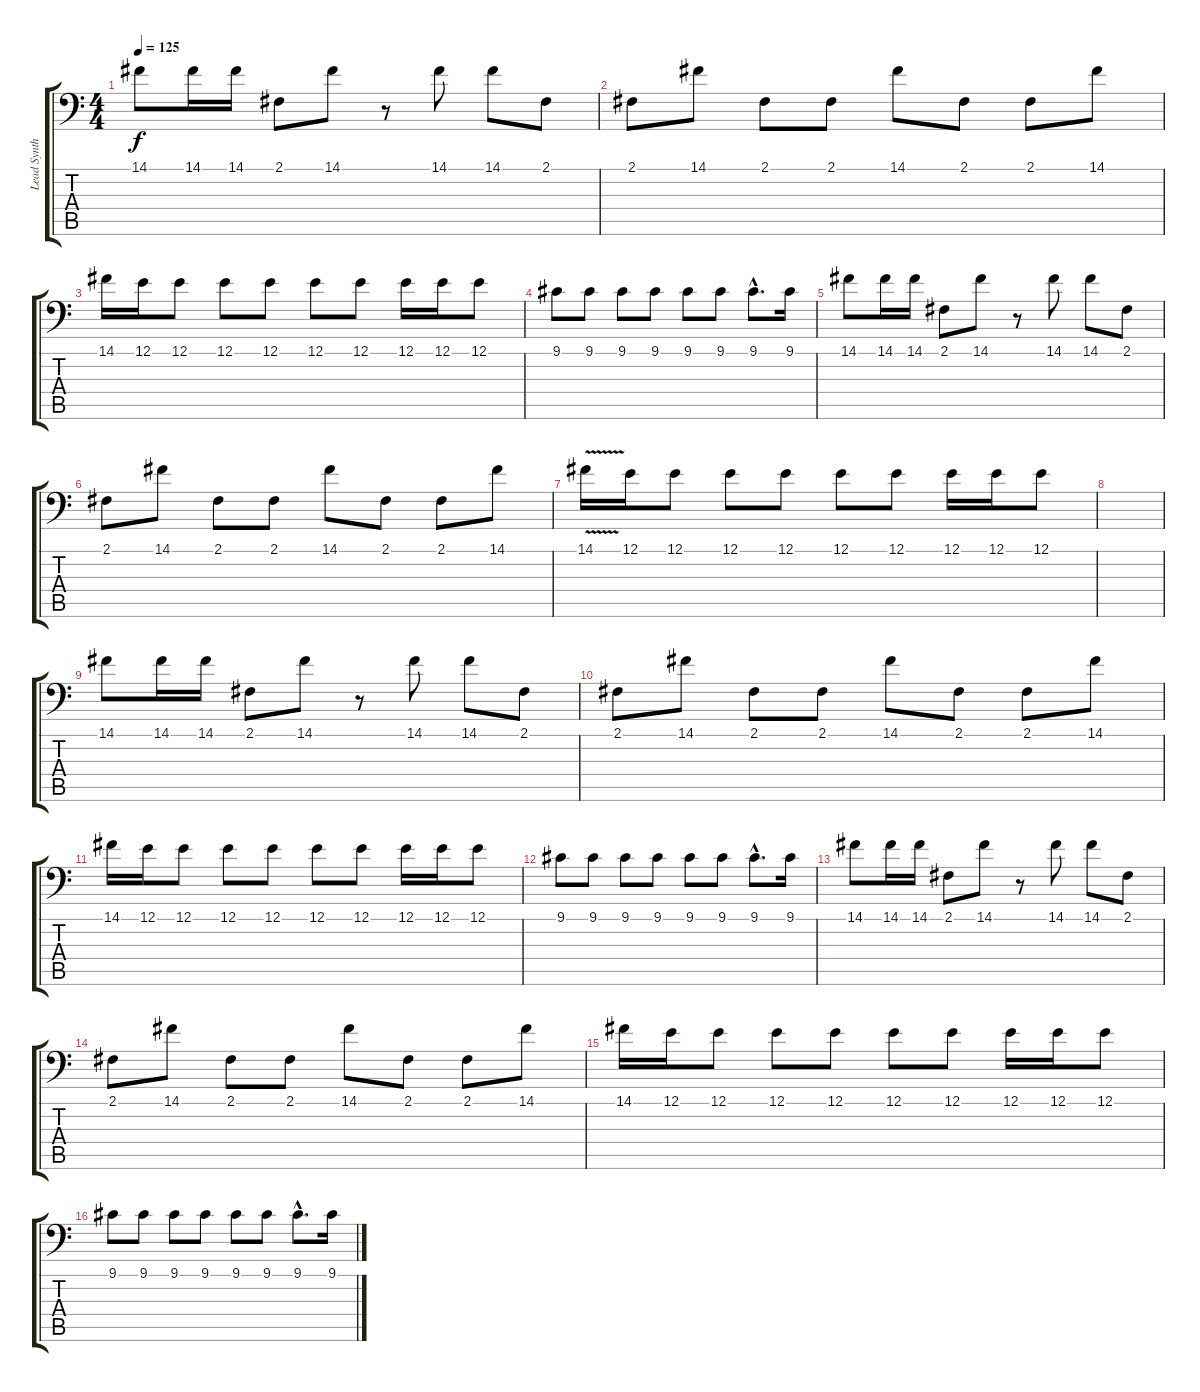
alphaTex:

\track ("Lead Synth" "Lead Synth") {instrument lead2sawtooth}
\staff {score tabs}
\tuning (E3 B2 G2 D2 A1 E1) {hide}
\ts (4 4)
\tempo 125
\clef f4
\ks c
14.1.8{dy f instrument percussiveorgan} 14.1.16 14.1.16 2.1.8 14.1.8 r.8 14.1.8 14.1.8 2.1.8 |
2.1.8 14.1.8 2.1.8 2.1.8 14.1.8 2.1.8 2.1.8 14.1.8 |
14.1.16 12.1.16 12.1.8 12.1.8 12.1.8 12.1.8 12.1.8 12.1.16 12.1.16 12.1.8 |
9.1.8 9.1.8 9.1.8 9.1.8 9.1.8 9.1.8 9.1{hac}.8{d} 9.1.16 |
14.1.8{instrument percussiveorgan} 14.1.16 14.1.16 2.1.8 14.1.8 r.8 14.1.8 14.1.8 2.1.8 |
2.1.8 14.1.8 2.1.8 2.1.8 14.1.8 2.1.8 2.1.8 14.1.8 |
14.1{v}.16 12.1.16 12.1.8 12.1.8 12.1.8 12.1.8 12.1.8 12.1.16 12.1.16 12.1.8 |
|
14.1.8{instrument percussiveorgan} 14.1.16 14.1.16 2.1.8 14.1.8 r.8 14.1.8 14.1.8 2.1.8 |
2.1.8 14.1.8 2.1.8 2.1.8 14.1.8 2.1.8 2.1.8 14.1.8 |
14.1.16 12.1.16 12.1.8 12.1.8 12.1.8 12.1.8 12.1.8 12.1.16 12.1.16 12.1.8 |
9.1.8 9.1.8 9.1.8 9.1.8 9.1.8 9.1.8 9.1{hac}.8{d} 9.1.16 |
14.1.8{instrument percussiveorgan} 14.1.16 14.1.16 2.1.8 14.1.8 r.8 14.1.8 14.1.8 2.1.8 |
2.1.8 14.1.8 2.1.8 2.1.8 14.1.8 2.1.8 2.1.8 14.1.8 |
14.1.16 12.1.16 12.1.8 12.1.8 12.1.8 12.1.8 12.1.8 12.1.16 12.1.16 12.1.8 |
9.1.8 9.1.8 9.1.8 9.1.8 9.1.8 9.1.8 9.1{hac}.8{d} 9.1.16
